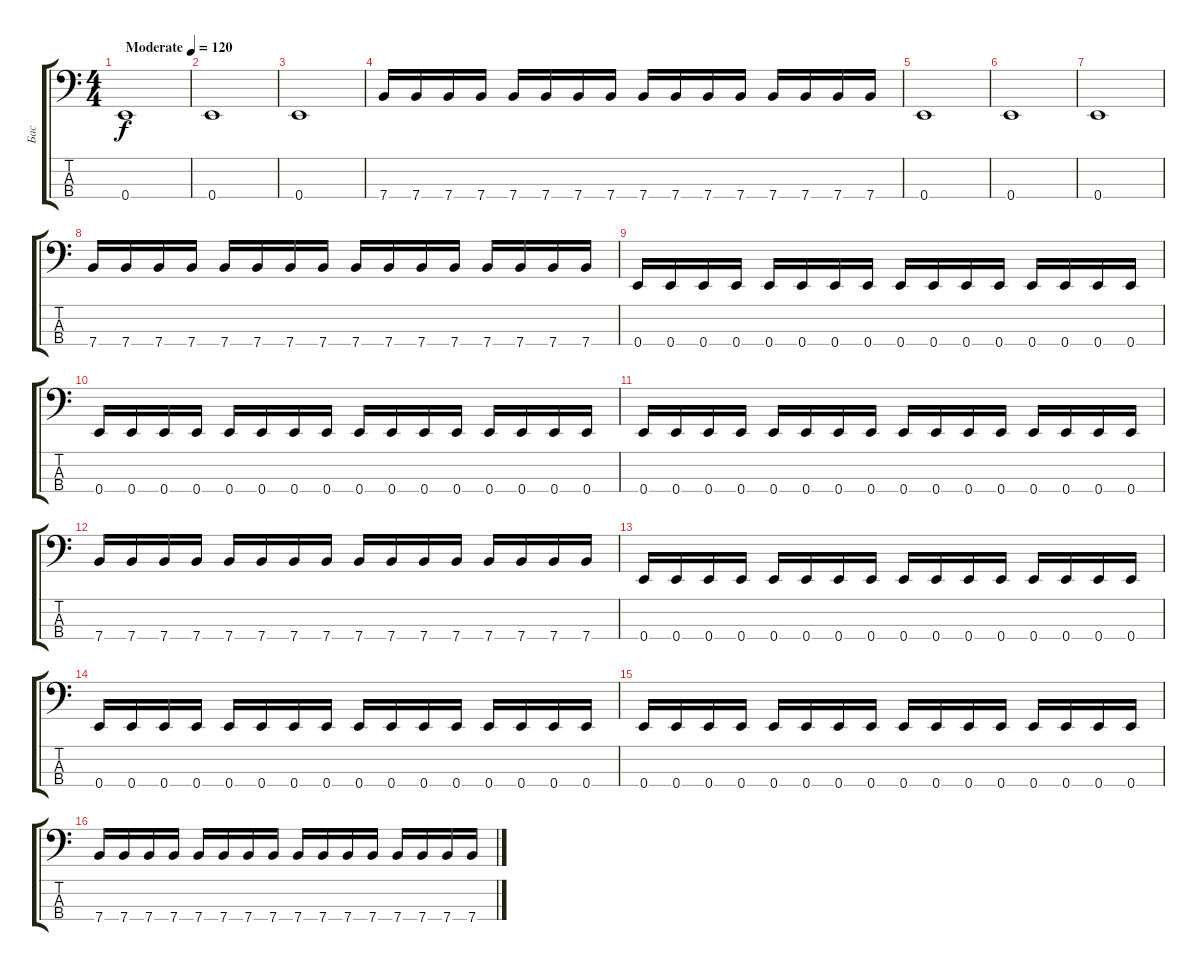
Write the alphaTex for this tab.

\track ("Бас" "Бас") {instrument electricbassfinger}
\staff {score tabs}
\tuning (G2 D2 A1 E1) {hide}
\ts (4 4)
\tempo (120 "Moderate")
\clef f4
\ks c
0.4.1{dy f instrument electricbassfinger} |
0.4.1 |
0.4.1 |
7.4.16 7.4.16 7.4.16 7.4.16 7.4.16 7.4.16 7.4.16 7.4.16 7.4.16 7.4.16 7.4.16 7.4.16 7.4.16 7.4.16 7.4.16 7.4.16 |
0.4.1 |
0.4.1 |
0.4.1 |
7.4.16 7.4.16 7.4.16 7.4.16 7.4.16 7.4.16 7.4.16 7.4.16 7.4.16 7.4.16 7.4.16 7.4.16 7.4.16 7.4.16 7.4.16 7.4.16 |
0.4.16 0.4.16 0.4.16 0.4.16 0.4.16 0.4.16 0.4.16 0.4.16 0.4.16 0.4.16 0.4.16 0.4.16 0.4.16 0.4.16 0.4.16 0.4.16 |
0.4.16 0.4.16 0.4.16 0.4.16 0.4.16 0.4.16 0.4.16 0.4.16 0.4.16 0.4.16 0.4.16 0.4.16 0.4.16 0.4.16 0.4.16 0.4.16 |
0.4.16 0.4.16 0.4.16 0.4.16 0.4.16 0.4.16 0.4.16 0.4.16 0.4.16 0.4.16 0.4.16 0.4.16 0.4.16 0.4.16 0.4.16 0.4.16 |
7.4.16 7.4.16 7.4.16 7.4.16 7.4.16 7.4.16 7.4.16 7.4.16 7.4.16 7.4.16 7.4.16 7.4.16 7.4.16 7.4.16 7.4.16 7.4.16 |
0.4.16 0.4.16 0.4.16 0.4.16 0.4.16 0.4.16 0.4.16 0.4.16 0.4.16 0.4.16 0.4.16 0.4.16 0.4.16 0.4.16 0.4.16 0.4.16 |
0.4.16 0.4.16 0.4.16 0.4.16 0.4.16 0.4.16 0.4.16 0.4.16 0.4.16 0.4.16 0.4.16 0.4.16 0.4.16 0.4.16 0.4.16 0.4.16 |
0.4.16 0.4.16 0.4.16 0.4.16 0.4.16 0.4.16 0.4.16 0.4.16 0.4.16 0.4.16 0.4.16 0.4.16 0.4.16 0.4.16 0.4.16 0.4.16 |
7.4.16 7.4.16 7.4.16 7.4.16 7.4.16 7.4.16 7.4.16 7.4.16 7.4.16 7.4.16 7.4.16 7.4.16 7.4.16 7.4.16 7.4.16 7.4.16
